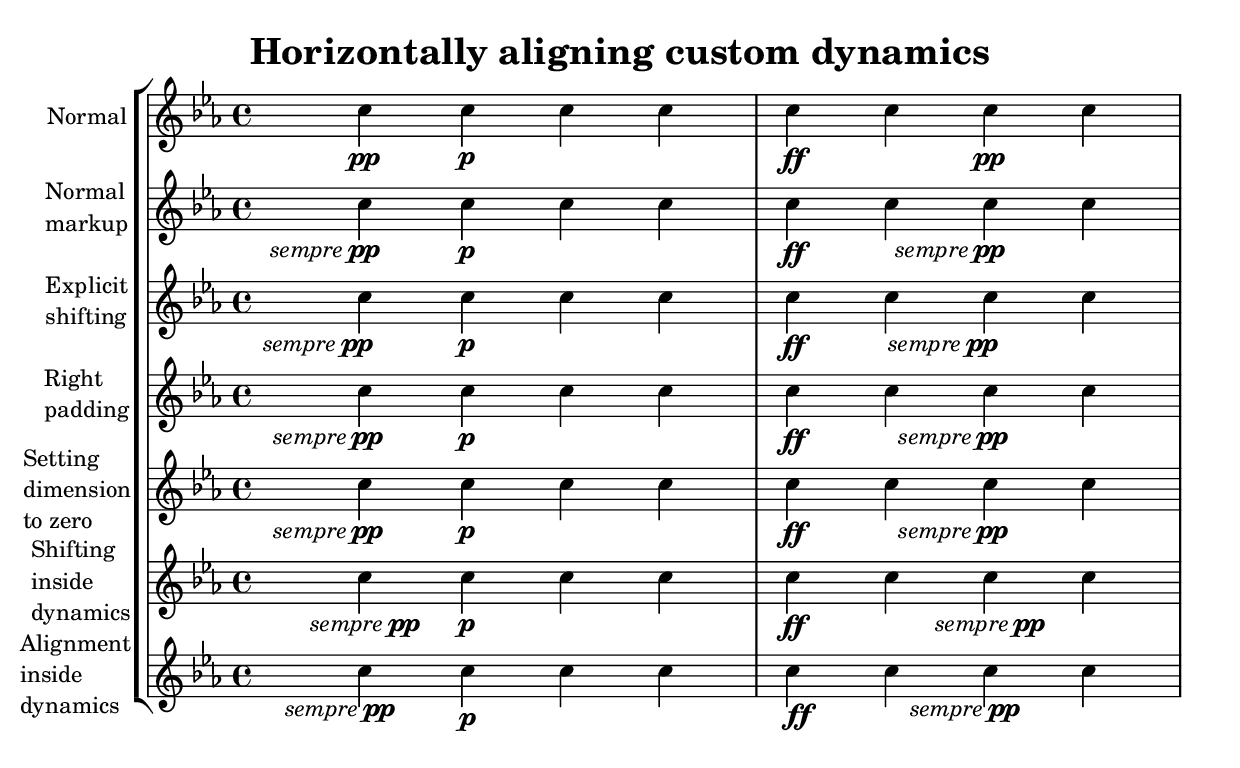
% DO NOT EDIT this file manually; it is automatically
% generated from Documentation/snippets/new
% Make any changes in Documentation/snippets/new/
% and then run scripts/auxiliar/makelsr.py
%
% This file is in the public domain.
%% Note: this file works from version 2.17.6
\version "2.17.6"

\header {
  lsrtags = "correction-wanted, expressive-marks, tweaks-and-overrides, version-specific"

  texidoc = "
Some dynamic expressions involve additional text, like @qq{sempre pp}.
Since dynamics are usually centered under the note, the \\pp would be
displayed way after the note it applies to.

To correctly align the @qq{sempre pp} horizontally, so that it is
aligned as if it were only the \\pp, there are several approaches:

* Simply use @code{\\once\\override DynamicText.X-offset = #-9.2}
before the note with the dynamics to manually shift it to the correct
position. Drawback: This has to be done manually each time you use that
dynamic markup...

* Add some padding (@code{#:hspace 7.1}) into the
definition of your custom dynamic mark, so that after lilypond
center-aligns it, it is already correctly aligned. Drawback: The
padding really takes up that space and does not allow any other markup
or dynamics to be shown in that position.

* Shift the dynamic script @code{\\once\\override ...X-offset = ..}.
Drawback: @code{\\once\\override} is needed for every invocation!

* Set the dimensions of the additional text to 0 (using
@code{#:with-dimensions '(0 . 0) '(0 . 0)}). Drawback: To LilyPond
@qq{sempre} has no extent, so it might put other stuff there and create
collisions (which are not detected by the collision detection!). Also,
there seems to be some spacing, so it's not exactly the same alignment
as without the additional text

* Add an explicit shifting directly inside the scheme function for the
dynamic-script.

* Set an explicit alignment inside the dynamic-script. By default, this
won't have any effect, only if one sets X-offset! Drawback: One needs
to set @code{DynamicText #'X-offset}, which will apply to all dynamic
texts! Also, it is aligned at the right edge of the additional text,
not at the center of pp.
"
  doctitle = "Horizontally aligning custom dynamics (e.g. \"sempre pp\" \"piu f\" \"subito p\")"
} % begin verbatim


\header { title = "Horizontally aligning custom dynamics" }

\paper { ragged-right = ##f }

% Solution 1: Using a simple markup with a particular halign value
% Drawback: It's a markup, not a dynamic command, so \dynamicDown
%           etc. will have no effect
semppMarkup = \markup { \halign #1.4 \italic "sempre" \dynamic "pp" }

% Solution 2: Using a dynamic script & shifting with
%             \once \override ...X-offset = ..
% Drawback: \once \override needed for every invocation
semppK =
#(make-dynamic-script
  (markup #:line
          (#:normal-text
           #:italic "sempre"
           #:dynamic "pp")))

% Solution 3: Padding the dynamic script so the center-alignment
%             puts it at the correct position
% Drawback: the padding really reserves the space, nothing else can be there
semppT =
#(make-dynamic-script
  (markup #:line
          (#:normal-text
           #:italic "sempre"
           #:dynamic "pp"
           #:hspace 7.1)))

% Solution 4: Dynamic, setting the dimensions of the additional text to 0
% Drawback: To lilypond "sempre" has no extent, so it might put
%           other stuff there => collisions
% Drawback: Also, there seems to be some spacing, so it's not exactly the
%           same alignment as without the additional text
semppM =
#(make-dynamic-script
  (markup #:line
          (#:with-dimensions '(0 . 0) '(0 . 0)
                             #:right-align
                             #:normal-text
                             #:italic "sempre"
                             #:dynamic "pp")))

% Solution 5: Dynamic with explicit shifting inside the scheme function
semppG =
#(make-dynamic-script
  (markup #:hspace 0
          #:translate '(-18.85 . 0)
          #:line (#:normal-text
                  #:italic "sempre"
                  #:dynamic "pp")))

% Solution 6: Dynamic with explicit alignment. This has only effect
%             if one sets X-offset!
% Drawback: One needs to set DynamicText.X-offset!
% Drawback: Aligned at the right edge of the additional text,
%           not at the center of pp
semppMII =
#(make-dynamic-script
  (markup #:line (#:right-align
                  #:normal-text
                  #:italic "sempre"
                  #:dynamic "pp")))

\context StaffGroup <<
  \context Staff = "s" <<
    \set Staff.instrumentName = #"Normal"
    \relative c'' {
      \key es \major
      c4\pp c\p c c | c\ff c c\pp c
    }
  >>
  \context Staff = "sMarkup" <<
    \set Staff.instrumentName = \markup \column { Normal markup }
    \relative c'' {
      \key es \major
      c4-\semppMarkup c\p c c | c\ff c c-\semppMarkup c
    }
  >>
  \context Staff = "sK" <<
    \set Staff.instrumentName = \markup \column { Explicit shifting }
    \relative c'' {
      \key es \major
      \once \override DynamicText.X-offset = #-9.2
      c4\semppK c\p c c
      c4\ff c
      \once \override DynamicText.X-offset = #-9.2
      c4\semppK c
    }
  >>
  \context Staff = "sT" <<
    \set Staff.instrumentName = \markup \column { Right padding }
    \relative c'' {
      \key es \major
      c4\semppT c\p c c | c\ff c c\semppT c
    }
  >>
  \context Staff = "sM" <<
    \set Staff.instrumentName = \markup \column { Setting dimension "to zero" }
    \relative c'' {
      \key es \major
      c4\semppM c\p c c | c\ff c c\semppM c
    }
  >>
  \context Staff = "sG" <<
    \set Staff.instrumentName = \markup \column { Shifting inside dynamics }
    \relative c'' {
      \key es \major
      c4\semppG c\p c c | c\ff c c\semppG c
    }
  >>
  \context Staff = "sMII" <<
    \set Staff.instrumentName = \markup \column { Alignment inside dynamics }
    \relative c'' {
      \key es \major
      % Setting to ##f (false) gives the same result
      \override DynamicText.X-offset = #0
      c4\semppMII c\p c c | c\ff c c\semppMII c
    }
  >>
>>
